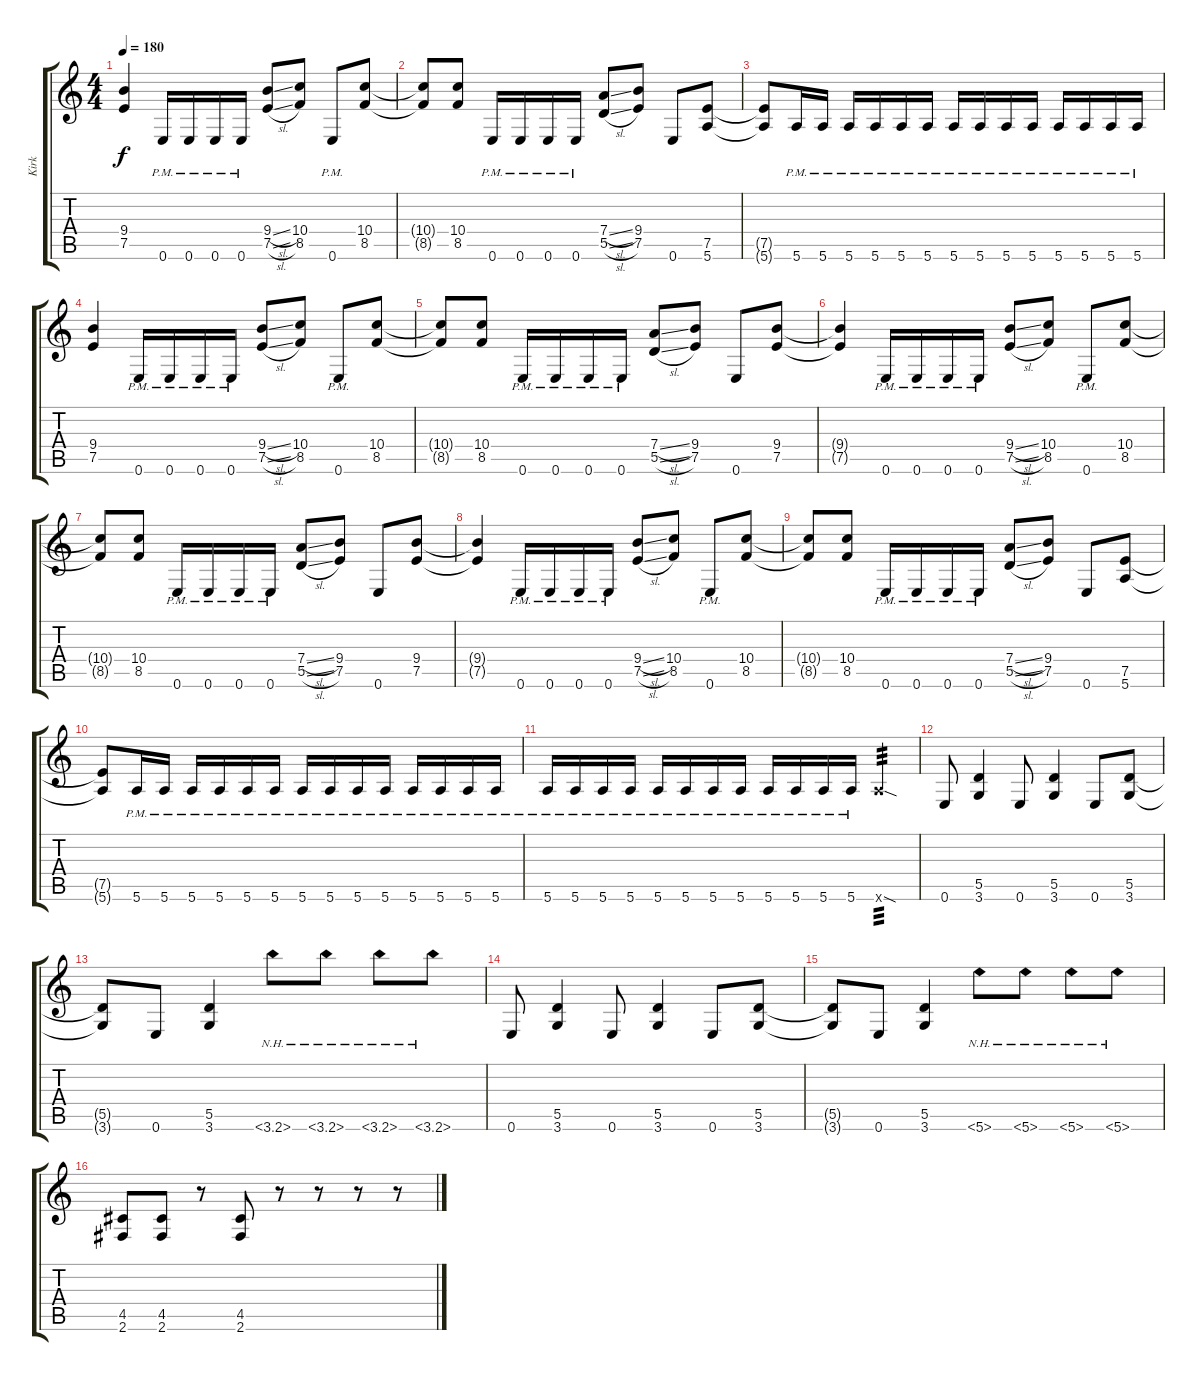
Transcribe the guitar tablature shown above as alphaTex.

\track ("Kirk" "Kirk") {instrument distortionguitar}
\staff {score tabs}
\tuning (E4 B3 G3 D3 A2 E2) {hide}
\ts (4 4)
\tempo 180
\clef g2
\ks c
(9.4{t} 7.5{t}).4{dy f} 0.6{pm}.16 0.6{pm}.16 0.6{pm}.16 0.6{pm}.16 (9.4{sl} 7.5{sl}).8 (10.4 8.5).8 0.6{pm}.8 (10.4 8.5).8 |
(10.4{t} 8.5{t}).8 (10.4 8.5).8 0.6{pm}.16 0.6{pm}.16 0.6{pm}.16 0.6{pm}.16 (7.4{sl} 5.5{sl}).8 (9.4 7.5).8 0.6.8 (7.5 5.6).8 |
(7.5{t} 5.6{t}).8 5.6{pm}.16 5.6{pm}.16 5.6{pm}.16 5.6{pm}.16 5.6{pm}.16 5.6{pm}.16 5.6{pm}.16 5.6{pm}.16 5.6{pm}.16 5.6{pm}.16 5.6{pm}.16 5.6{pm}.16 5.6{pm}.16 5.6{pm}.16 |
(9.4 7.5).4 0.6{pm}.16 0.6{pm}.16 0.6{pm}.16 0.6{pm}.16 (9.4{sl} 7.5{sl}).8 (10.4 8.5).8 0.6{pm}.8 (10.4 8.5).8 |
(10.4{t} 8.5{t}).8 (10.4 8.5).8 0.6{pm}.16 0.6{pm}.16 0.6{pm}.16 0.6{pm}.16 (7.4{sl} 5.5{sl}).8 (9.4 7.5).8 0.6.8 (9.4 7.5).8 |
(9.4{t} 7.5{t}).4 0.6{pm}.16 0.6{pm}.16 0.6{pm}.16 0.6{pm}.16 (9.4{sl} 7.5{sl}).8 (10.4 8.5).8 0.6{pm}.8 (10.4 8.5).8 |
(10.4{t} 8.5{t}).8 (10.4 8.5).8 0.6{pm}.16 0.6{pm}.16 0.6{pm}.16 0.6{pm}.16 (7.4{sl} 5.5{sl}).8 (9.4 7.5).8 0.6.8 (9.4 7.5).8 |
(9.4{t} 7.5{t}).4 0.6{pm}.16 0.6{pm}.16 0.6{pm}.16 0.6{pm}.16 (9.4{sl} 7.5{sl}).8 (10.4 8.5).8 0.6{pm}.8 (10.4 8.5).8 |
(10.4{t} 8.5{t}).8 (10.4 8.5).8 0.6{pm}.16 0.6{pm}.16 0.6{pm}.16 0.6{pm}.16 (7.4{sl} 5.5{sl}).8 (9.4 7.5).8 0.6.8 (7.5 5.6).8 |
(7.5{t} 5.6{t}).8 5.6{pm}.16 5.6{pm}.16 5.6{pm}.16 5.6{pm}.16 5.6{pm}.16 5.6{pm}.16 5.6{pm}.16 5.6{pm}.16 5.6{pm}.16 5.6{pm}.16 5.6{pm}.16 5.6{pm}.16 5.6{pm}.16 5.6{pm}.16 |
5.6{pm}.16 5.6{pm}.16 5.6{pm}.16 5.6{pm}.16 5.6{pm}.16 5.6{pm}.16 5.6{pm}.16 5.6{pm}.16 5.6{pm}.16 5.6{pm}.16 5.6{pm}.16 5.6{pm}.16 5.6{sod x}.4{tp 3} |
0.6.8 (5.5 3.6).4 0.6.8 (5.5 3.6).4 0.6.8 (5.5 3.6).8 |
(5.5{t} 3.6{t}).8 0.6.8 (5.5 3.6).4 3.6{nh}.8 3.6{nh}.8 3.6{nh}.8 3.6{nh}.8 |
0.6.8 (5.5 3.6).4 0.6.8 (5.5 3.6).4 0.6.8 (5.5 3.6).8 |
(5.5{t} 3.6{t}).8 0.6.8 (5.5 3.6).4 5.6{nh}.8 5.6{nh}.8 5.6{nh}.8 5.6{nh}.8 |
(4.5 2.6).8 (4.5 2.6).8 r.8 (4.5 2.6).8 r.8 r.8 r.8 r.8
